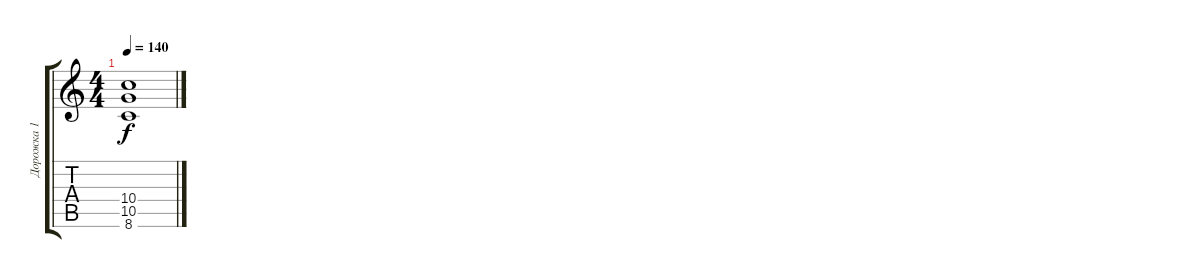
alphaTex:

\track ("Дорожка 1" "Дорожка 1") {instrument overdrivenguitar}
\staff {score tabs}
\tuning (E4 B3 G3 D3 A2 E2) {hide}
\ts (4 4)
\tempo 140
\clef g2
\ks c
(10.4 10.5 8.6).1{dy f}
